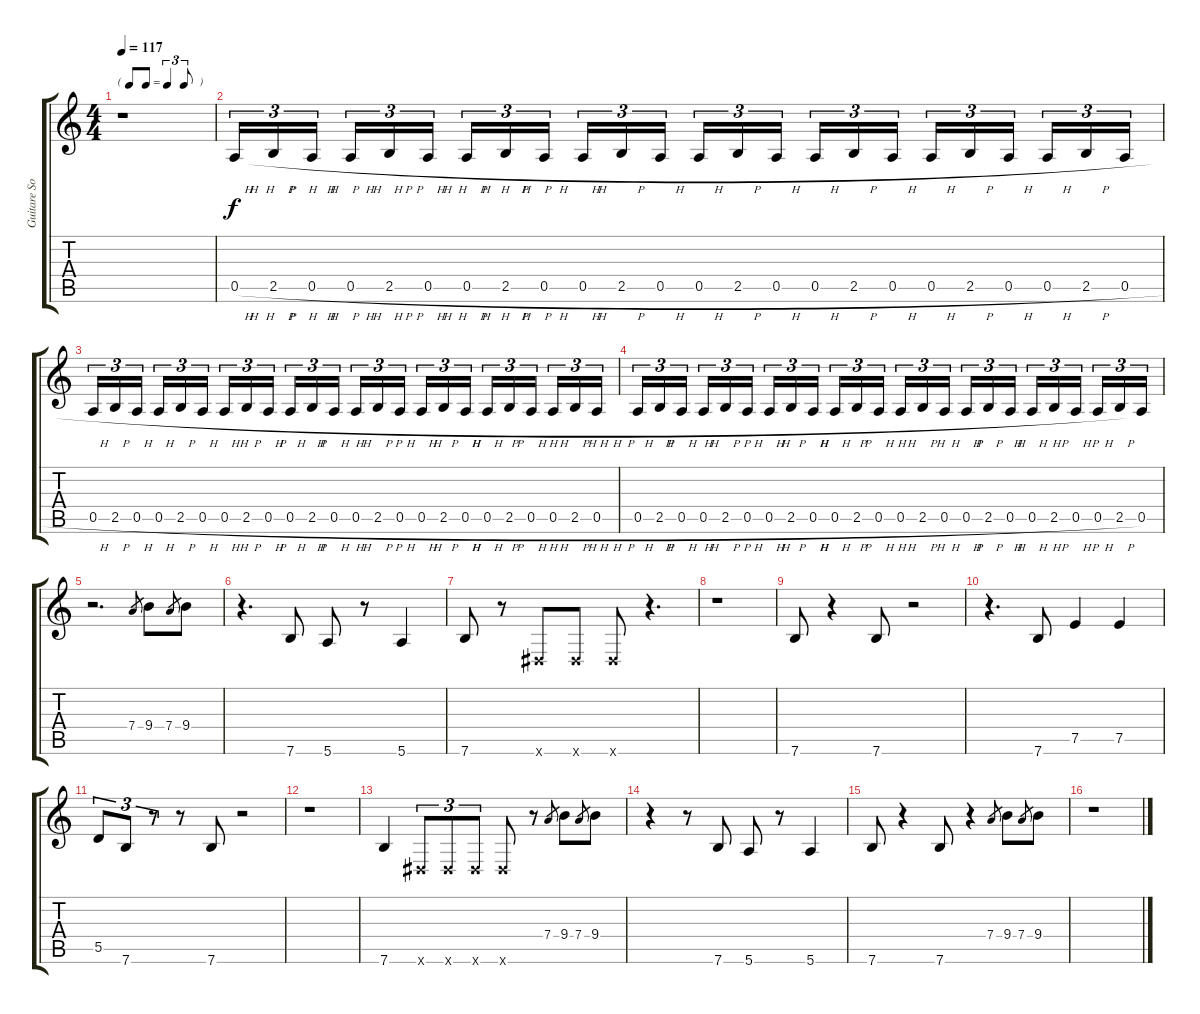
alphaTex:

\track ("Guitare Solo" "Guitare So") {instrument distortionguitar}
\staff {score tabs}
\tuning (E4 B3 G3 D3 A2 E2) {hide}
\ts (4 4)
\tf triplet8th
\tempo 117
\clef g2
\ks c
r.1{dy f} |
0.5{h}.16{tu (3 2)} 2.5{h}.16{tu (3 2)} 0.5{h}.16{tu (3 2)} 0.5{h}.16{tu (3 2)} 2.5{h}.16{tu (3 2)} 0.5{h}.16{tu (3 2)} 0.5{h}.16{tu (3 2)} 2.5{h}.16{tu (3 2)} 0.5{h}.16{tu (3 2)} 0.5{h}.16{tu (3 2)} 2.5{h}.16{tu (3 2)} 0.5{h}.16{tu (3 2)} 0.5{h}.16{tu (3 2)} 2.5{h}.16{tu (3 2)} 0.5{h}.16{tu (3 2)} 0.5{h}.16{tu (3 2)} 2.5{h}.16{tu (3 2)} 0.5{h}.16{tu (3 2)} 0.5{h}.16{tu (3 2)} 2.5{h}.16{tu (3 2)} 0.5{h}.16{tu (3 2)} 0.5{h}.16{tu (3 2)} 2.5{h}.16{tu (3 2)} 0.5{h}.16{tu (3 2)} |
0.5{h}.16{tu (3 2)} 2.5{h}.16{tu (3 2)} 0.5{h}.16{tu (3 2)} 0.5{h}.16{tu (3 2)} 2.5{h}.16{tu (3 2)} 0.5{h}.16{tu (3 2)} 0.5{h}.16{tu (3 2)} 2.5{h}.16{tu (3 2)} 0.5{h}.16{tu (3 2)} 0.5{h}.16{tu (3 2)} 2.5{h}.16{tu (3 2)} 0.5{h}.16{tu (3 2)} 0.5{h}.16{tu (3 2)} 2.5{h}.16{tu (3 2)} 0.5{h}.16{tu (3 2)} 0.5{h}.16{tu (3 2)} 2.5{h}.16{tu (3 2)} 0.5{h}.16{tu (3 2)} 0.5{h}.16{tu (3 2)} 2.5{h}.16{tu (3 2)} 0.5{h}.16{tu (3 2)} 0.5{h}.16{tu (3 2)} 2.5{h}.16{tu (3 2)} 0.5{h}.16{tu (3 2)} |
0.5{h}.16{tu (3 2)} 2.5{h}.16{tu (3 2)} 0.5{h}.16{tu (3 2)} 0.5{h}.16{tu (3 2)} 2.5{h}.16{tu (3 2)} 0.5{h}.16{tu (3 2)} 0.5{h}.16{tu (3 2)} 2.5{h}.16{tu (3 2)} 0.5{h}.16{tu (3 2)} 0.5{h}.16{tu (3 2)} 2.5{h}.16{tu (3 2)} 0.5{h}.16{tu (3 2)} 0.5{h}.16{tu (3 2)} 2.5{h}.16{tu (3 2)} 0.5{h}.16{tu (3 2)} 0.5{h}.16{tu (3 2)} 2.5{h}.16{tu (3 2)} 0.5{h}.16{tu (3 2)} 0.5{h}.16{tu (3 2)} 2.5{h}.16{tu (3 2)} 0.5{h}.16{tu (3 2)} 0.5{h}.16{tu (3 2)} 2.5{h}.16{tu (3 2)} 0.5.16{tu (3 2)} |
r.2{d} 7.4.8{gr} 9.4.8 7.4.8{gr} 9.4.8 |
r.4{d} 7.6.8 5.6.8 r.8 5.6.4 |
7.6.8 r.8 -1.6{x}.8 -1.6{x}.8 -1.6{x}.8 r.4{d} |
r.1 |
7.6.8 r.4 7.6.8 r.2 |
r.4{d} 7.6.8 7.5.4 7.5.4 |
5.5.8{tu (3 2)} 7.6.8{tu (3 2)} r.8{tu (3 2)} r.8 7.6.8 r.2 |
r.1 |
7.6.4 -1.6{x}.8{tu (3 2)} -1.6{x}.8{tu (3 2)} -1.6{x}.8{tu (3 2)} -1.6{x}.8 r.8 7.4.8{gr} 9.4.8 7.4.8{gr} 9.4.8 |
r.4 r.8 7.6.8 5.6.8 r.8 5.6.4 |
7.6.8 r.4 7.6.8 r.4 7.4.8{gr} 9.4.8 7.4.8{gr} 9.4.8 |
r.1
